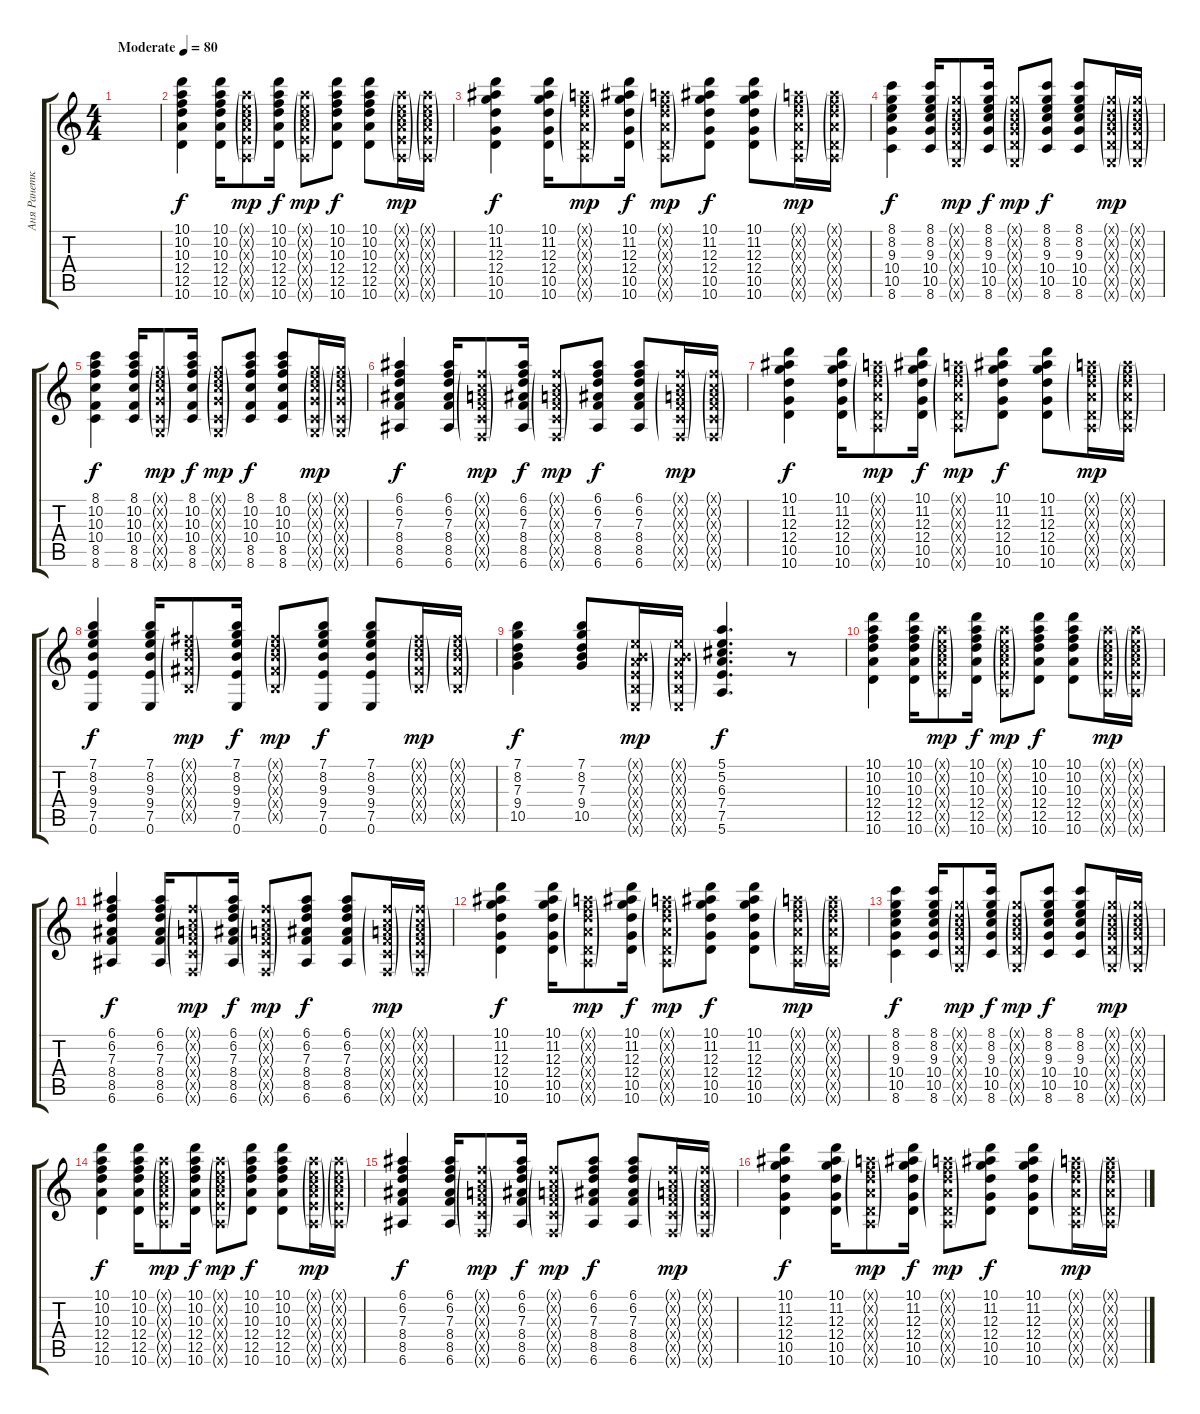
\track ("Аня Ранетка" "Аня Ранетк") {instrument electricguitarclean}
\staff {score tabs}
\tuning (E4 B3 G3 D3 A2 E2) {hide}
\ts (4 4)
\tempo (80 "Moderate")
\clef g2
\ks c
|
(10.1 10.2 10.3 12.4 12.5 10.6).4 (10.1 10.2 10.3 12.4 12.5 10.6).16 (5.1{g x} 5.2{g x} 5.3{g x} 7.4{g x} 7.5{g x} 5.6{g x}).8{dy mp} (10.1 10.2 10.3 12.4 12.5 10.6).16{dy f} (5.1{g x} 5.2{g x} 5.3{g x} 7.4{g x} 7.5{g x} 5.6{g x}).8{dy mp} (10.1 10.2 10.3 12.4 12.5 10.6).8{dy f} (10.1 10.2 10.3 12.4 12.5 10.6).8 (5.1{g x} 5.2{g x} 5.3{g x} 7.4{g x} 7.5{g x} 5.6{g x}).16{dy mp} (5.1{g x} 5.2{g x} 5.3{g x} 7.4{g x} 7.5{g x} 5.6{g x}).16 |
(10.1 11.2 12.3 12.4 10.5 10.6).4{dy f} (10.1 11.2 12.3 12.4 10.5 10.6).16 (5.1{g x} 6.2{g x} 7.3{g x} 7.4{g x} 5.5{g x} 5.6{g x}).8{dy mp} (10.1 11.2 12.3 12.4 10.5 10.6).16{dy f} (5.1{g x} 6.2{g x} 7.3{g x} 7.4{g x} 5.5{g x} 5.6{g x}).8{dy mp} (10.1 11.2 12.3 12.4 10.5 10.6).8{dy f} (10.1 11.2 12.3 12.4 10.5 10.6).8 (5.1{g x} 6.2{g x} 7.3{g x} 7.4{g x} 5.5{g x} 5.6{g x}).16{dy mp} (5.1{g x} 6.2{g x} 7.3{g x} 7.4{g x} 5.5{g x} 5.6{g x}).16 |
(8.1 8.2 9.3 10.4 10.5 8.6).4{dy f} (8.1 8.2 9.3 10.4 10.5 8.6).16 (3.1{g x} 3.2{g x} 4.3{g x} 5.4{g x} 5.5{g x} 3.6{g x}).8{dy mp} (8.1 8.2 9.3 10.4 10.5 8.6).16{dy f} (3.1{g x} 3.2{g x} 4.3{g x} 5.4{g x} 5.5{g x} 3.6{g x}).8{dy mp} (8.1 8.2 9.3 10.4 10.5 8.6).8{dy f} (8.1 8.2 9.3 10.4 10.5 8.6).8 (3.1{g x} 3.2{g x} 4.3{g x} 5.4{g x} 5.5{g x} 3.6{g x}).16{dy mp} (3.1{g x} 3.2{g x} 4.3{g x} 5.4{g x} 5.5{g x} 3.6{g x}).16 |
(8.1 10.2 10.3 10.4 8.5 8.6).4{dy f} (8.1 10.2 10.3 10.4 8.5 8.6).16 (3.1{g x} 5.2{g x} 5.3{g x} 5.4{g x} 3.5{g x} 3.6{g x}).8{dy mp} (8.1 10.2 10.3 10.4 8.5 8.6).16{dy f} (3.1{g x} 5.2{g x} 5.3{g x} 5.4{g x} 3.5{g x} 3.6{g x}).8{dy mp} (8.1 10.2 10.3 10.4 8.5 8.6).8{dy f} (8.1 10.2 10.3 10.4 8.5 8.6).8 (3.1{g x} 5.2{g x} 5.3{g x} 5.4{g x} 3.5{g x} 3.6{g x}).16{dy mp} (3.1{g x} 5.2{g x} 5.3{g x} 5.4{g x} 3.5{g x} 3.6{g x}).16 |
(6.1 6.2 7.3 8.4 8.5 6.6).4{dy f} (6.1 6.2 7.3 8.4 8.5 6.6).16 (1.1{g x} 1.2{g x} 2.3{g x} 3.4{g x} 3.5{g x} 1.6{g x}).8{dy mp} (6.1 6.2 7.3 8.4 8.5 6.6).16{dy f} (1.1{g x} 1.2{g x} 2.3{g x} 3.4{g x} 3.5{g x} 1.6{g x}).8{dy mp} (6.1 6.2 7.3 8.4 8.5 6.6).8{dy f} (6.1 6.2 7.3 8.4 8.5 6.6).8 (1.1{g x} 1.2{g x} 2.3{g x} 3.4{g x} 3.5{g x} 1.6{g x}).16{dy mp} (1.1{g x} 1.2{g x} 2.3{g x} 3.4{g x} 3.5{g x} 1.6{g x}).16 |
(10.1 11.2 12.3 12.4 10.5 10.6).4{dy f} (10.1 11.2 12.3 12.4 10.5 10.6).16 (5.1{g x} 6.2{g x} 7.3{g x} 7.4{g x} 5.5{g x} 5.6{g x}).8{dy mp} (10.1 11.2 12.3 12.4 10.5 10.6).16{dy f} (5.1{g x} 6.2{g x} 7.3{g x} 7.4{g x} 5.5{g x} 5.6{g x}).8{dy mp} (10.1 11.2 12.3 12.4 10.5 10.6).8{dy f} (10.1 11.2 12.3 12.4 10.5 10.6).8 (5.1{g x} 6.2{g x} 7.3{g x} 7.4{g x} 5.5{g x} 5.6{g x}).16{dy mp} (5.1{g x} 6.2{g x} 7.3{g x} 7.4{g x} 5.5{g x} 5.6{g x}).16 |
(7.1 8.2 9.3 9.4 7.5 0.6).4{dy f} (7.1 8.2 9.3 9.4 7.5 0.6).16 (2.1{g x} 3.2{g x} 4.3{g x} 4.4{g x} 2.5{g x}).8{dy mp} (7.1 8.2 9.3 9.4 7.5 0.6).16{dy f} (2.1{g x} 3.2{g x} 4.3{g x} 4.4{g x} 2.5{g x}).8{dy mp} (7.1 8.2 9.3 9.4 7.5 0.6).8{dy f} (7.1 8.2 9.3 9.4 7.5 0.6).8 (2.1{g x} 3.2{g x} 4.3{g x} 4.4{g x} 2.5{g x}).16{dy mp} (2.1{g x} 3.2{g x} 4.3{g x} 4.4{g x} 2.5{g x}).16 |
(7.1 8.2 7.3 9.4 10.5).4{dy f} (7.1 8.2 7.3 9.4 10.5).8 (0.1{g x} 0.2{g x} 2.3{g x} 2.4{g x} 2.5{g x} 0.6{g x}).16{dy mp} (0.1{g x} 0.2{g x} 2.3{g x} 2.4{g x} 2.5{g x} 0.6{g x}).16 (5.1 5.2 6.3 7.4 7.5 5.6).4{d dy f} r.8 |
(10.1 10.2 10.3 12.4 12.5 10.6).4 (10.1 10.2 10.3 12.4 12.5 10.6).16 (5.1{g x} 5.2{g x} 5.3{g x} 7.4{g x} 7.5{g x} 5.6{g x}).8{dy mp} (10.1 10.2 10.3 12.4 12.5 10.6).16{dy f} (5.1{g x} 5.2{g x} 5.3{g x} 7.4{g x} 7.5{g x} 5.6{g x}).8{dy mp} (10.1 10.2 10.3 12.4 12.5 10.6).8{dy f} (10.1 10.2 10.3 12.4 12.5 10.6).8 (5.1{g x} 5.2{g x} 5.3{g x} 7.4{g x} 7.5{g x} 5.6{g x}).16{dy mp} (5.1{g x} 5.2{g x} 5.3{g x} 7.4{g x} 7.5{g x} 5.6{g x}).16 |
(6.1 6.2 7.3 8.4 8.5 6.6).4{dy f} (6.1 6.2 7.3 8.4 8.5 6.6).16 (1.1{g x} 1.2{g x} 2.3{g x} 3.4{g x} 3.5{g x} 1.6{g x}).8{dy mp} (6.1 6.2 7.3 8.4 8.5 6.6).16{dy f} (1.1{g x} 1.2{g x} 2.3{g x} 3.4{g x} 3.5{g x} 1.6{g x}).8{dy mp} (6.1 6.2 7.3 8.4 8.5 6.6).8{dy f} (6.1 6.2 7.3 8.4 8.5 6.6).8 (1.1{g x} 1.2{g x} 2.3{g x} 3.4{g x} 3.5{g x} 1.6{g x}).16{dy mp} (1.1{g x} 1.2{g x} 2.3{g x} 3.4{g x} 3.5{g x} 1.6{g x}).16 |
(10.1 11.2 12.3 12.4 10.5 10.6).4{dy f} (10.1 11.2 12.3 12.4 10.5 10.6).16 (5.1{g x} 6.2{g x} 7.3{g x} 7.4{g x} 5.5{g x} 5.6{g x}).8{dy mp} (10.1 11.2 12.3 12.4 10.5 10.6).16{dy f} (5.1{g x} 6.2{g x} 7.3{g x} 7.4{g x} 5.5{g x} 5.6{g x}).8{dy mp} (10.1 11.2 12.3 12.4 10.5 10.6).8{dy f} (10.1 11.2 12.3 12.4 10.5 10.6).8 (5.1{g x} 6.2{g x} 7.3{g x} 7.4{g x} 5.5{g x} 5.6{g x}).16{dy mp} (5.1{g x} 6.2{g x} 7.3{g x} 7.4{g x} 5.5{g x} 5.6{g x}).16 |
(8.1 8.2 9.3 10.4 10.5 8.6).4{dy f} (8.1 8.2 9.3 10.4 10.5 8.6).16 (3.1{g x} 3.2{g x} 4.3{g x} 5.4{g x} 5.5{g x} 3.6{g x}).8{dy mp} (8.1 8.2 9.3 10.4 10.5 8.6).16{dy f} (3.1{g x} 3.2{g x} 4.3{g x} 5.4{g x} 5.5{g x} 3.6{g x}).8{dy mp} (8.1 8.2 9.3 10.4 10.5 8.6).8{dy f} (8.1 8.2 9.3 10.4 10.5 8.6).8 (3.1{g x} 3.2{g x} 4.3{g x} 5.4{g x} 5.5{g x} 3.6{g x}).16{dy mp} (3.1{g x} 3.2{g x} 4.3{g x} 5.4{g x} 5.5{g x} 3.6{g x}).16 |
(10.1 10.2 10.3 12.4 12.5 10.6).4{dy f} (10.1 10.2 10.3 12.4 12.5 10.6).16 (5.1{g x} 5.2{g x} 5.3{g x} 7.4{g x} 7.5{g x} 5.6{g x}).8{dy mp} (10.1 10.2 10.3 12.4 12.5 10.6).16{dy f} (5.1{g x} 5.2{g x} 5.3{g x} 7.4{g x} 7.5{g x} 5.6{g x}).8{dy mp} (10.1 10.2 10.3 12.4 12.5 10.6).8{dy f} (10.1 10.2 10.3 12.4 12.5 10.6).8 (5.1{g x} 5.2{g x} 5.3{g x} 7.4{g x} 7.5{g x} 5.6{g x}).16{dy mp} (5.1{g x} 5.2{g x} 5.3{g x} 7.4{g x} 7.5{g x} 5.6{g x}).16 |
(6.1 6.2 7.3 8.4 8.5 6.6).4{dy f} (6.1 6.2 7.3 8.4 8.5 6.6).16 (1.1{g x} 1.2{g x} 2.3{g x} 3.4{g x} 3.5{g x} 1.6{g x}).8{dy mp} (6.1 6.2 7.3 8.4 8.5 6.6).16{dy f} (1.1{g x} 1.2{g x} 2.3{g x} 3.4{g x} 3.5{g x} 1.6{g x}).8{dy mp} (6.1 6.2 7.3 8.4 8.5 6.6).8{dy f} (6.1 6.2 7.3 8.4 8.5 6.6).8 (1.1{g x} 1.2{g x} 2.3{g x} 3.4{g x} 3.5{g x} 1.6{g x}).16{dy mp} (1.1{g x} 1.2{g x} 2.3{g x} 3.4{g x} 3.5{g x} 1.6{g x}).16 |
(10.1 11.2 12.3 12.4 10.5 10.6).4{dy f} (10.1 11.2 12.3 12.4 10.5 10.6).16 (5.1{g x} 6.2{g x} 7.3{g x} 7.4{g x} 5.5{g x} 5.6{g x}).8{dy mp} (10.1 11.2 12.3 12.4 10.5 10.6).16{dy f} (5.1{g x} 6.2{g x} 7.3{g x} 7.4{g x} 5.5{g x} 5.6{g x}).8{dy mp} (10.1 11.2 12.3 12.4 10.5 10.6).8{dy f} (10.1 11.2 12.3 12.4 10.5 10.6).8 (5.1{g x} 6.2{g x} 7.3{g x} 7.4{g x} 5.5{g x} 5.6{g x}).16{dy mp} (5.1{g x} 6.2{g x} 7.3{g x} 7.4{g x} 5.5{g x} 5.6{g x}).16
